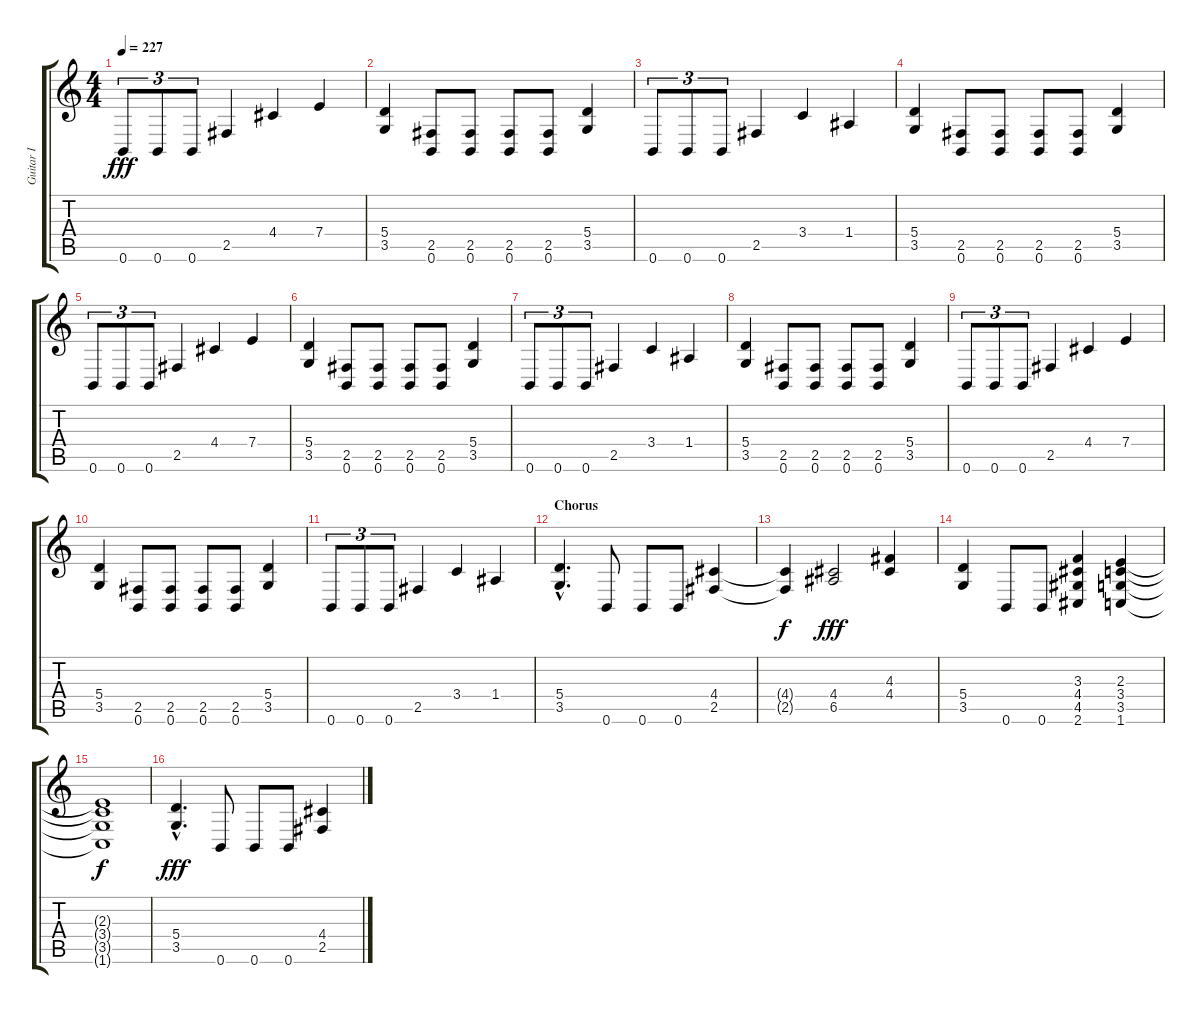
\track ("Guitar I" "Guitar I") {instrument distortionguitar}
\staff {score tabs}
\tuning (B3 Gb3 D3 A2 E2 B1) {hide}
\ts (4 4)
\tempo 227
\clef g2
\ks c
0.6.8{tu (3 2) dy fff} 0.6.8{tu (3 2)} 0.6.8{tu (3 2)} 2.5.4 4.4.4 7.4.4 |
(5.4 3.5).4 (2.5 0.6).8 (2.5 0.6).8 (2.5 0.6).8 (2.5 0.6).8 (5.4 3.5).4 |
0.6.8{tu (3 2)} 0.6.8{tu (3 2)} 0.6.8{tu (3 2)} 2.5.4 3.4.4 1.4.4 |
(5.4 3.5).4 (2.5 0.6).8 (2.5 0.6).8 (2.5 0.6).8 (2.5 0.6).8 (5.4 3.5).4 |
0.6.8{tu (3 2)} 0.6.8{tu (3 2)} 0.6.8{tu (3 2)} 2.5.4 4.4.4 7.4.4 |
(5.4 3.5).4 (2.5 0.6).8 (2.5 0.6).8 (2.5 0.6).8 (2.5 0.6).8 (5.4 3.5).4 |
0.6.8{tu (3 2)} 0.6.8{tu (3 2)} 0.6.8{tu (3 2)} 2.5.4 3.4.4 1.4.4 |
(5.4 3.5).4 (2.5 0.6).8 (2.5 0.6).8 (2.5 0.6).8 (2.5 0.6).8 (5.4 3.5).4 |
0.6.8{tu (3 2)} 0.6.8{tu (3 2)} 0.6.8{tu (3 2)} 2.5.4 4.4.4 7.4.4 |
(5.4 3.5).4 (2.5 0.6).8 (2.5 0.6).8 (2.5 0.6).8 (2.5 0.6).8 (5.4 3.5).4 |
0.6.8{tu (3 2)} 0.6.8{tu (3 2)} 0.6.8{tu (3 2)} 2.5.4 3.4.4 1.4.4 |
\section ("" "Chorus")
(5.4{hac} 3.5{hac}).4{d} 0.6.8 0.6.8 0.6.8 (4.4 2.5).4 |
(4.4{t} 2.5{t}).4{dy f} (4.4 6.5).2{dy fff} (4.3 4.4).4 |
(5.4 3.5).4 0.6.8 0.6.8 (3.3 4.4 4.5 2.6).4 (2.3 3.4 3.5 1.6).4 |
(2.3{t} 3.4{t} 3.5{t} 1.6{t}).1{dy f} |
(5.4{hac} 3.5{hac}).4{d dy fff} 0.6.8 0.6.8 0.6.8 (4.4 2.5).4
